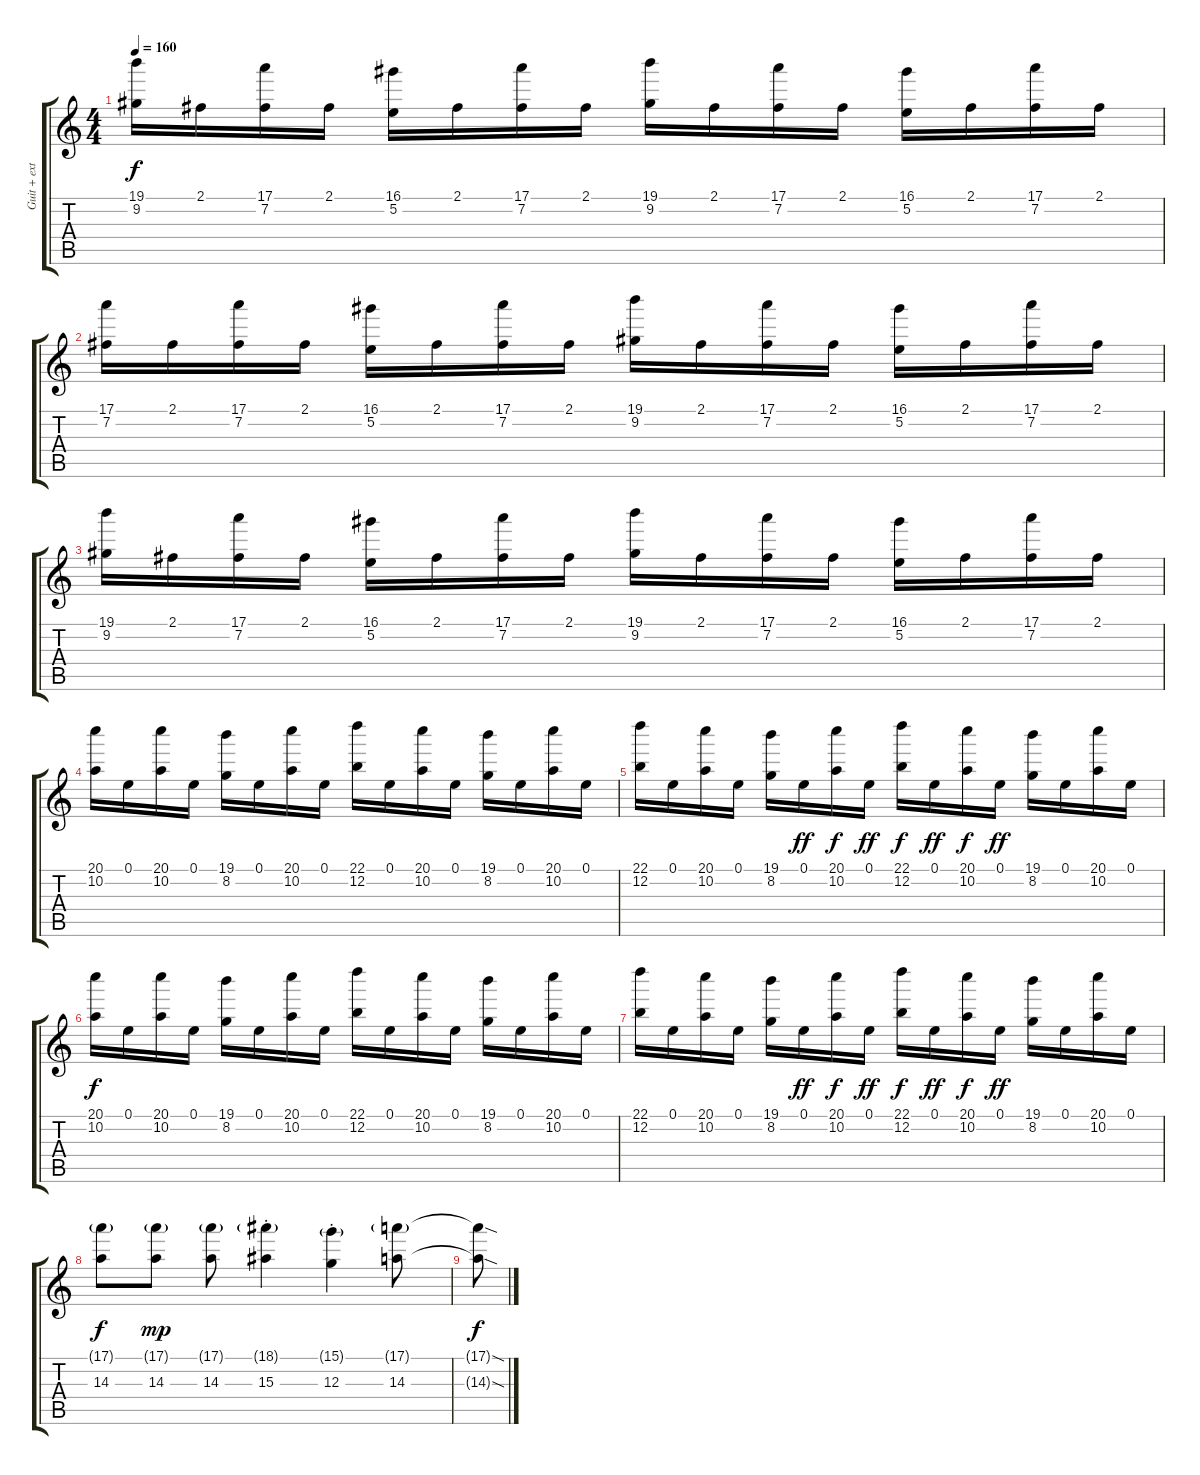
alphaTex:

\track ("Guit + extra" "Guit + ext") {instrument distortionguitar}
\staff {score tabs}
\tuning (E4 B3 G3 D3 A2 E2) {hide}
\ts (4 4)
\tempo 160
\clef g2
\ks c
(19.1 9.2).16{dy f} 2.1.16 (17.1 7.2).16 2.1.16 (16.1 5.2).16 2.1.16 (17.1 7.2).16 2.1.16 (19.1 9.2).16 2.1.16 (17.1 7.2).16 2.1.16 (16.1 5.2).16 2.1.16 (17.1 7.2).16 2.1.16 |
(17.1 7.2).16 2.1.16 (17.1 7.2).16 2.1.16 (16.1 5.2).16 2.1.16 (17.1 7.2).16 2.1.16 (19.1 9.2).16 2.1.16 (17.1 7.2).16 2.1.16 (16.1 5.2).16 2.1.16 (17.1 7.2).16 2.1.16 |
(19.1 9.2).16 2.1.16 (17.1 7.2).16 2.1.16 (16.1 5.2).16 2.1.16 (17.1 7.2).16 2.1.16 (19.1 9.2).16 2.1.16 (17.1 7.2).16 2.1.16 (16.1 5.2).16 2.1.16 (17.1 7.2).16 2.1.16 |
(20.1 10.2).16{instrument distortionguitar} 0.1.16 (20.1 10.2).16 0.1.16 (19.1 8.2).16 0.1.16 (20.1 10.2).16 0.1.16 (22.1 12.2).16 0.1.16 (20.1 10.2).16 0.1.16 (19.1 8.2).16 0.1.16 (20.1 10.2).16 0.1.16 |
(22.1 12.2).16 0.1.16 (20.1 10.2).16 0.1.16 (19.1 8.2).16 0.1.16{dy ff} (20.1 10.2).16{dy f} 0.1.16{dy ff} (22.1 12.2).16{dy f} 0.1.16{dy ff} (20.1 10.2).16{dy f} 0.1.16{dy ff} (19.1 8.2).16 0.1.16 (20.1 10.2).16 0.1.16 |
(20.1 10.2).16{dy f} 0.1.16 (20.1 10.2).16 0.1.16 (19.1 8.2).16 0.1.16 (20.1 10.2).16 0.1.16 (22.1 12.2).16 0.1.16 (20.1 10.2).16 0.1.16 (19.1 8.2).16 0.1.16 (20.1 10.2).16 0.1.16 |
(22.1 12.2).16 0.1.16 (20.1 10.2).16 0.1.16 (19.1 8.2).16 0.1.16{dy ff} (20.1 10.2).16{dy f} 0.1.16{dy ff} (22.1 12.2).16{dy f} 0.1.16{dy ff} (20.1 10.2).16{dy f} 0.1.16{dy ff} (19.1 8.2).16 0.1.16 (20.1 10.2).16 0.1.16 |
(17.1{g} 14.3).8{dy f} (17.1{g} 14.3).8{dy mp} (17.1{g} 14.3).8 (18.1{g st} 15.3{st}).4 (15.1{g st} 12.3{st}).4 (17.1{g} 14.3).8 |
(17.1{sod t} 14.3{sod t}).8{dy f}
